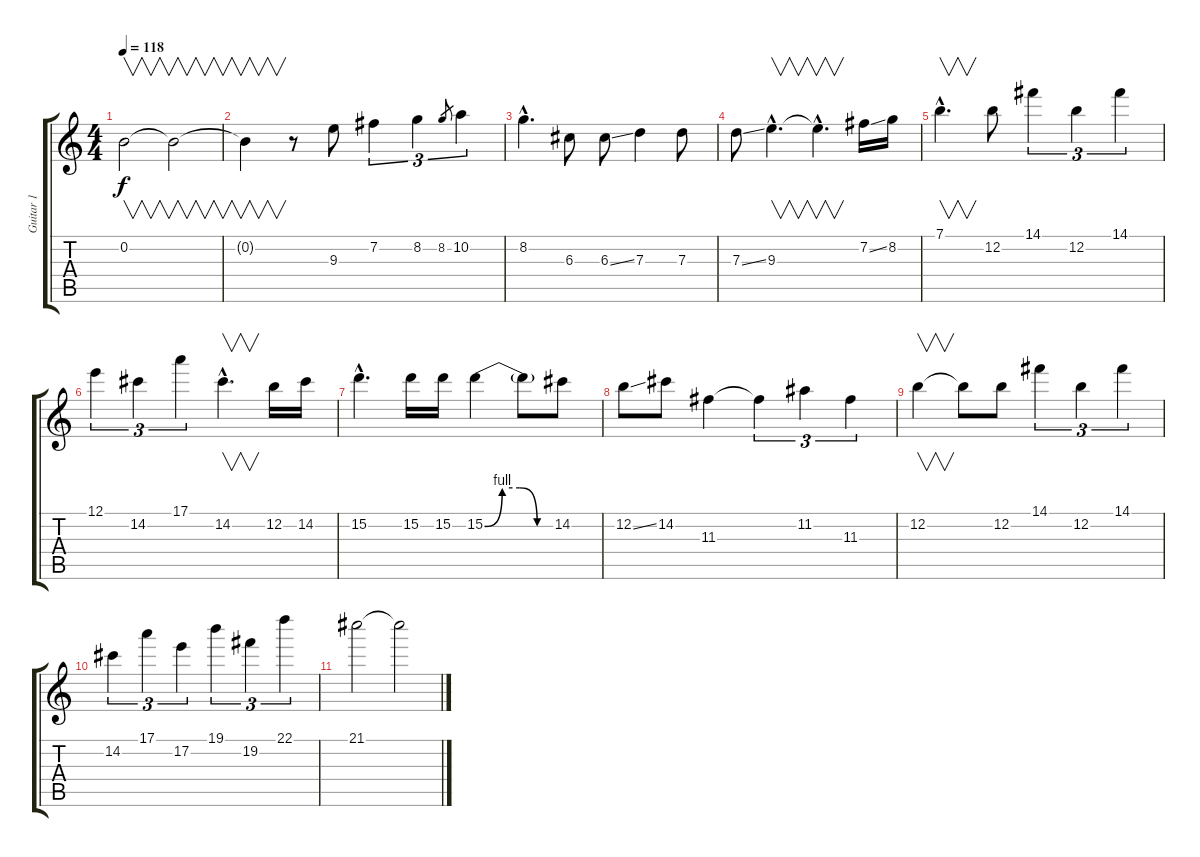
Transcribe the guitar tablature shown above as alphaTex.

\track ("Guitar 1" "Guitar 1") {instrument distortionguitar}
\staff {score tabs}
\tuning (E4 B3 G3 D3 A2 E2) {hide}
\ts (4 4)
\tempo 118
\clef g2
\ks c
0.2.2{v dy f} 0.2{t}.2{v} |
0.2{t}.4{v} r.8 9.3.8 7.2.4{tu (3 2)} 8.2.4{tu (3 2)} 8.2.8{gr} 10.2.4{tu (3 2)} |
8.2{hac}.4{d} 6.3.8 6.3{ss}.8 7.3.4 7.3.8 |
7.3{ss}.8 9.3{hac}.4{v d} 9.3{hac t}.4{v d} 7.2{ss}.16 8.2.16 |
7.1{hac}.4{v d} 12.2.8 14.1.4{tu (3 2)} 12.2.4{tu (3 2)} 14.1.4{tu (3 2)} |
12.1.4{tu (3 2)} 14.2.4{tu (3 2)} 17.1.4{tu (3 2)} 14.2{hac}.4{v d} 12.2.16 14.2.16 |
15.2{hac}.4{d} 15.2.16 15.2.16 15.2{be (custom 0 0 15 4 30 4 45 0 60 0)}.4 15.2{t}.8 14.2.8 |
12.2{ss}.8 14.2.8 11.3.4 11.3{t}.4{tu (3 2)} 11.2.4{tu (3 2)} 11.3.4{tu (3 2)} |
12.2.4{v} 12.2{t}.8 12.2.8 14.1.4{tu (3 2)} 12.2.4{tu (3 2)} 14.1.4{tu (3 2)} |
14.2.4{tu (3 2)} 17.1.4{tu (3 2)} 17.2.4{tu (3 2)} 19.1.4{tu (3 2)} 19.2.4{tu (3 2)} 22.1.4{tu (3 2)} |
21.1.2 21.1{t}.2
